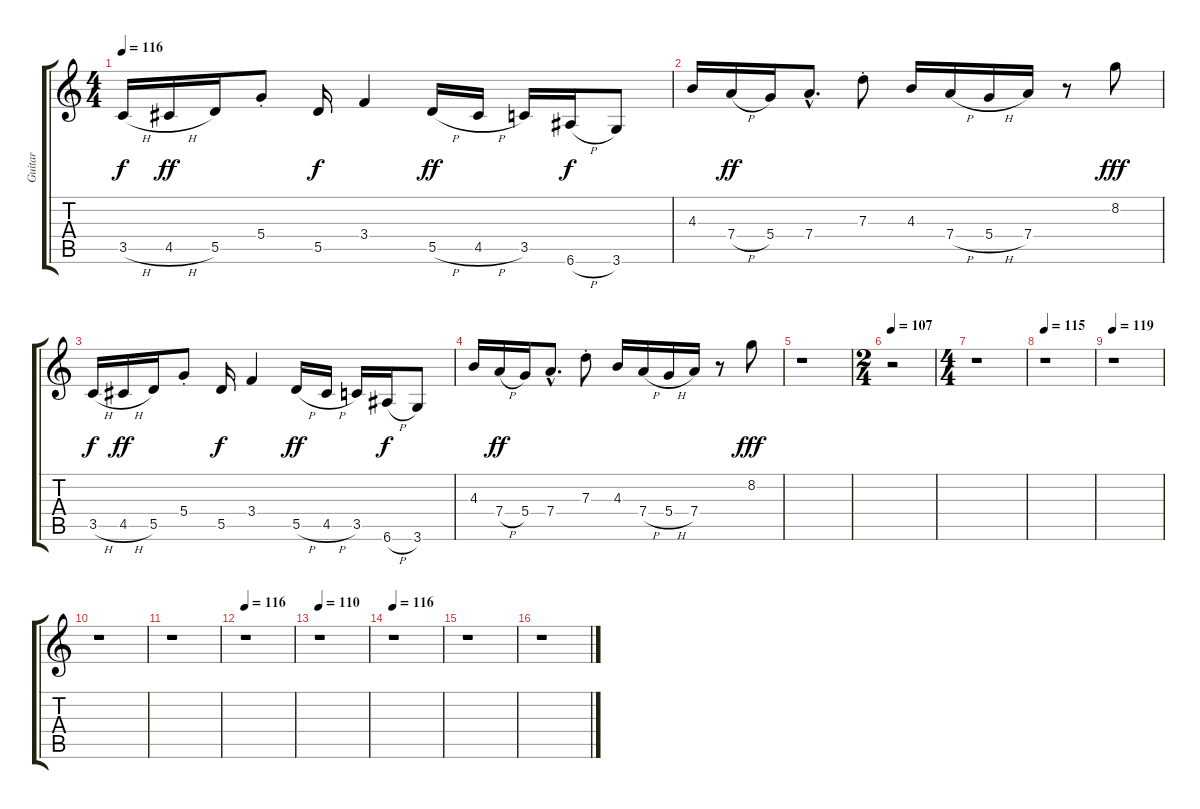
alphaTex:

\track ("Guitar" "Guitar") {instrument overdrivenguitar}
\staff {score tabs}
\tuning (E4 B3 G3 D3 A2 E2) {hide}
\ts (4 4)
\tempo 116
\clef g2
\ks c
3.5{h}.16{dy f} 4.5{h}.16{dy ff} 5.5.16 5.4{st}.8 5.5.16{dy f} 3.4.4 5.5{h}.16{dy ff} 4.5{h}.16 3.5.16 6.6{h}.16{dy f} 3.6.8 |
4.3.16 7.4{h}.16{dy ff} 5.4.16 7.4{hac}.8{d} 7.3{st}.8 4.3.16 7.4{h}.16 5.4{h}.16 7.4.16 r.8 8.2.8{dy fff} |
3.5{h}.16{dy f} 4.5{h}.16{dy ff} 5.5.16 5.4{st}.8 5.5.16{dy f} 3.4.4 5.5{h}.16{dy ff} 4.5{h}.16 3.5.16 6.6{h}.16{dy f} 3.6.8 |
4.3.16 7.4{h}.16{dy ff} 5.4.16 7.4{hac}.8{d} 7.3{st}.8 4.3.16 7.4{h}.16 5.4{h}.16 7.4.16 r.8 8.2.8{dy fff} |
r.1 |
\ts (2 4)
\tempo 107
r.2 |
\ts (4 4)
r.1 |
\tempo 115
r.1 |
\tempo 119
r.1 |
r.1 |
r.1 |
\tempo 116
r.1 |
\tempo 110
r.1 |
\tempo 116
r.1 |
r.1 |
r.1
